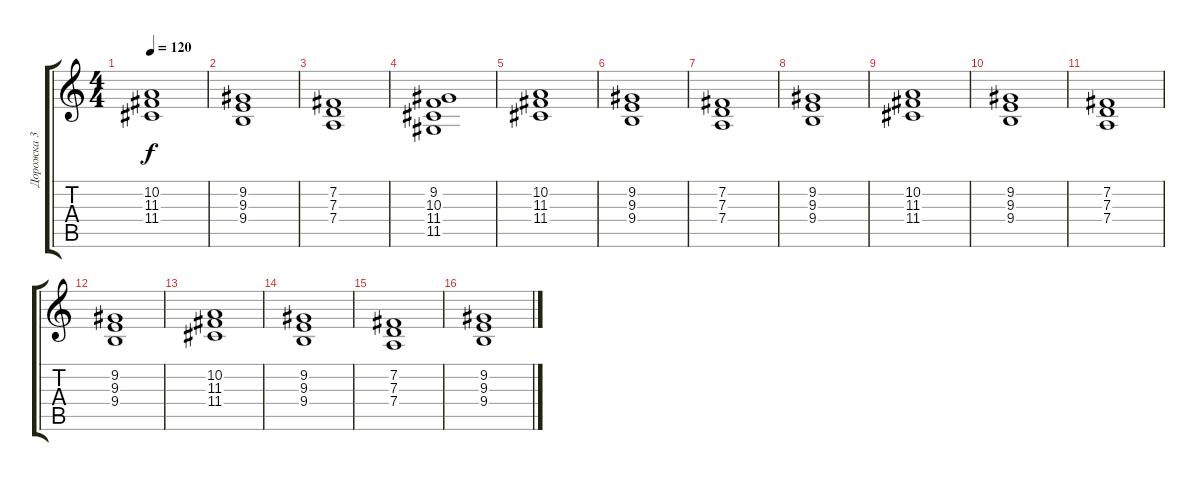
\track ("Дорожка 3" "Дорожка 3") {instrument synthstrings2}
\staff {score tabs}
\tuning (E4 B3 G3 D3 A2 E2) {hide}
\ts (4 4)
\tempo 120
\clef g2
\ks c
(10.2 11.3 11.4).1{dy f} |
(9.2 9.3 9.4).1 |
(7.2 7.3 7.4).1 |
(9.2 10.3 11.4 11.5).1 |
(10.2 11.3 11.4).1 |
(9.2 9.3 9.4).1 |
(7.2 7.3 7.4).1 |
(9.2 9.3 9.4).1 |
(10.2 11.3 11.4).1 |
(9.2 9.3 9.4).1 |
(7.2 7.3 7.4).1 |
(9.2 9.3 9.4).1 |
(10.2 11.3 11.4).1 |
(9.2 9.3 9.4).1 |
(7.2 7.3 7.4).1 |
(9.2 9.3 9.4).1
